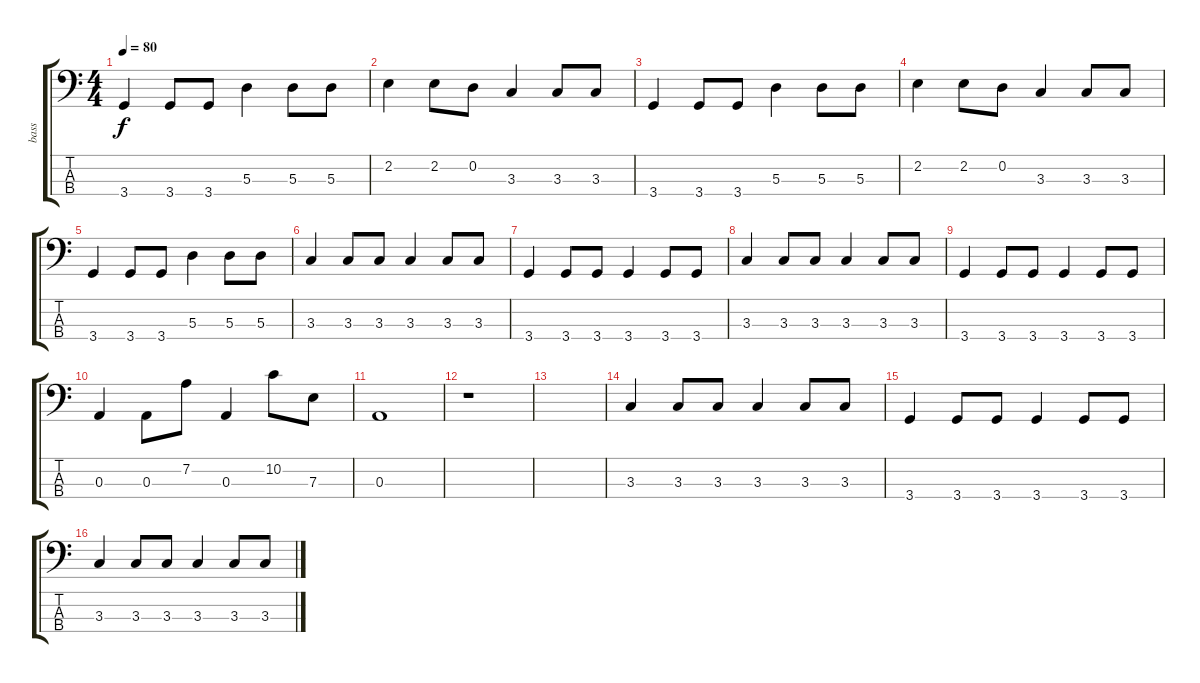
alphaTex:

\track ("bass" "bass") {instrument electricbassfinger}
\staff {score tabs}
\tuning (G2 D2 A1 E1) {hide}
\ts (4 4)
\tempo 80
\clef f4
\ks c
3.4.4{dy f} 3.4.8 3.4.8 5.3.4 5.3.8 5.3.8 |
2.2.4 2.2.8 0.2.8 3.3.4 3.3.8 3.3.8 |
3.4.4 3.4.8 3.4.8 5.3.4 5.3.8 5.3.8 |
2.2.4 2.2.8 0.2.8 3.3.4 3.3.8 3.3.8 |
3.4.4 3.4.8 3.4.8 5.3.4 5.3.8 5.3.8 |
3.3.4 3.3.8 3.3.8 3.3.4 3.3.8 3.3.8 |
3.4.4 3.4.8 3.4.8 3.4.4 3.4.8 3.4.8 |
3.3.4 3.3.8 3.3.8 3.3.4 3.3.8 3.3.8 |
3.4.4 3.4.8 3.4.8 3.4.4 3.4.8 3.4.8 |
0.3.4 0.3.8 7.2.8 0.3.4 10.2.8 7.3.8 |
0.3.1 |
r.1 |
|
3.3.4 3.3.8 3.3.8 3.3.4 3.3.8 3.3.8 |
3.4.4 3.4.8 3.4.8 3.4.4 3.4.8 3.4.8 |
3.3.4 3.3.8 3.3.8 3.3.4 3.3.8 3.3.8
